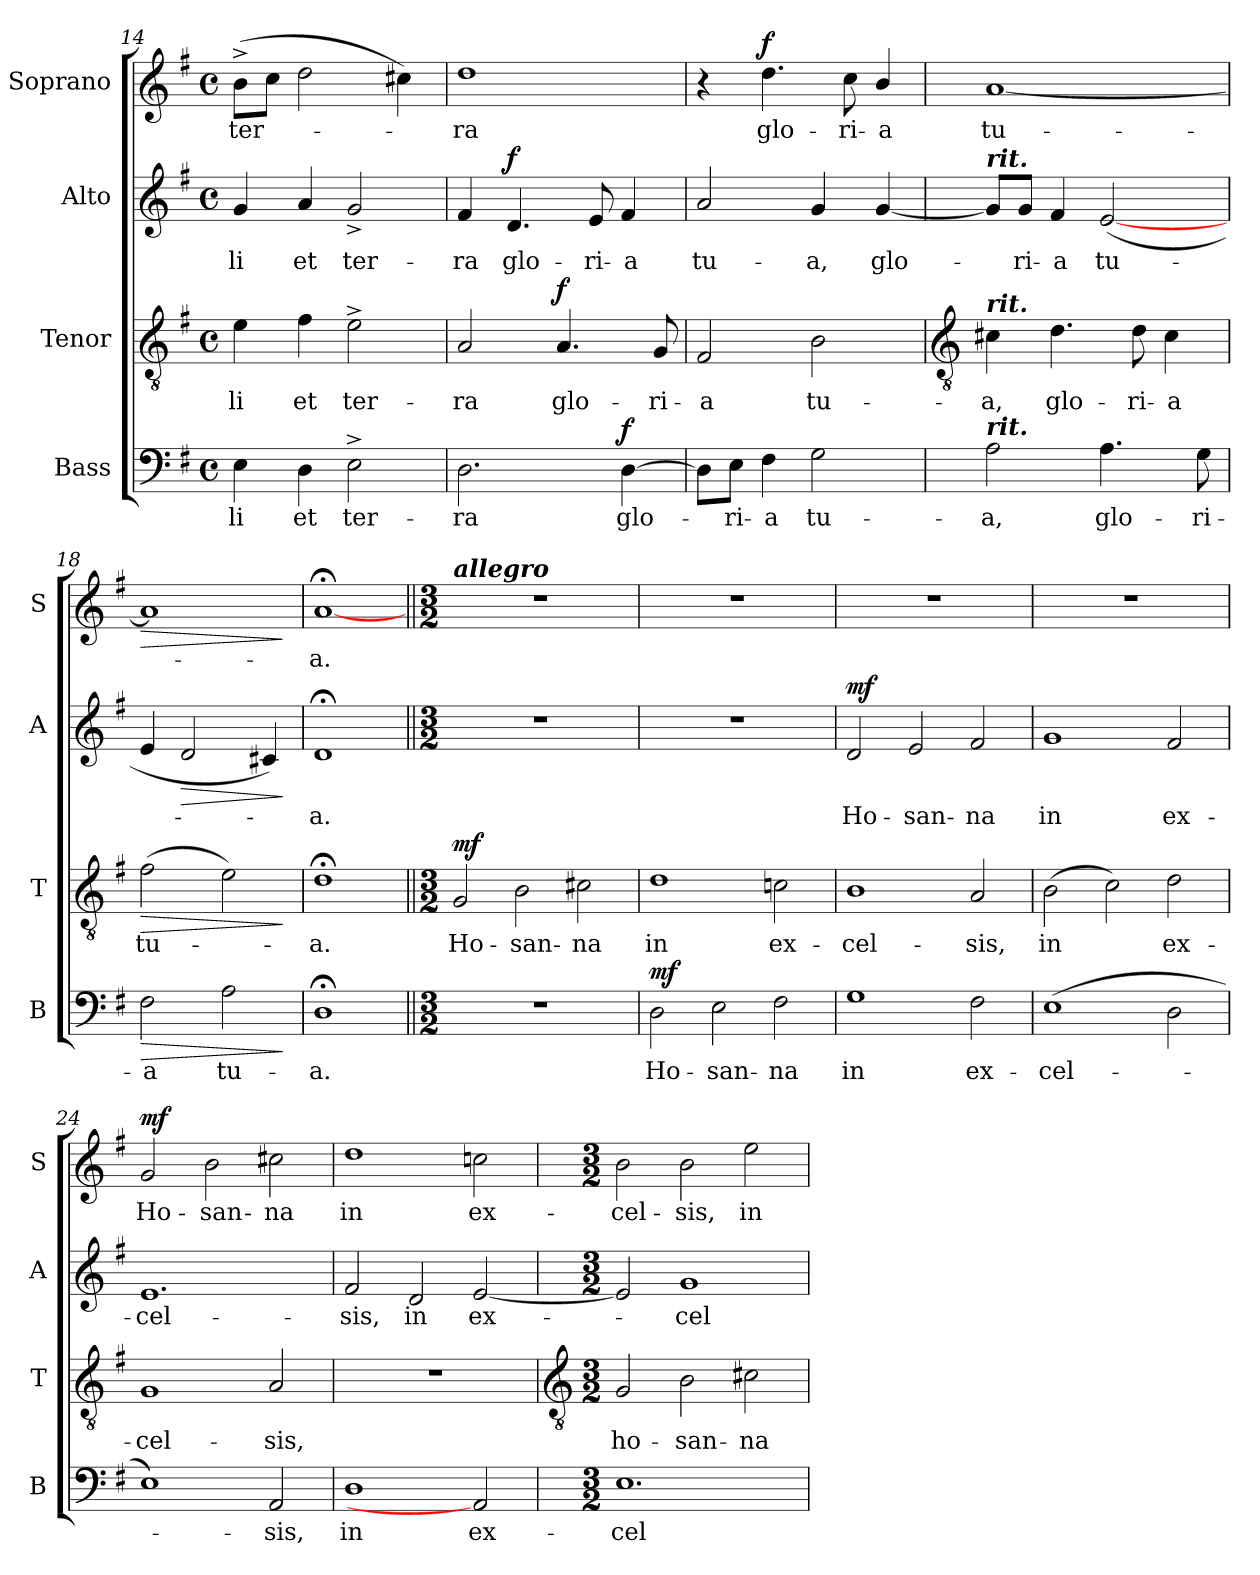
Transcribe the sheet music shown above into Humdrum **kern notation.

**kern	**text	**dynam	**kern	**text	**dynam	**kern	**text	**dynam	**kern	**text	**dynam
*part4	*part4	*part4	*part3	*part3	*part3	*part2	*part2	*part2	*part1	*part1	*part1
*staff4	*staff4	*staff4	*staff3	*staff3	*staff3	*staff2	*staff2	*staff2	*staff1	*staff1	*staff1
*I"Bass	*	*	*I"Tenor	*	*	*I"Alto	*	*	*I"Soprano	*	*
*I'B	*	*	*I'T	*	*	*I'A	*	*	*I'S	*	*
*clefF4	*	*	*clefGv2	*	*	*clefG2	*	*	*clefG2	*	*
*k[f#]	*	*	*k[f#]	*	*	*k[f#]	*	*	*k[f#]	*	*
*G:	*	*	*G:	*	*	*G:	*	*	*G:	*	*
*M4/4	*	*	*M4/4	*	*	*M4/4	*	*	*M4/4	*	*
*met(c)	*	*	*met(c)	*	*	*met(c)	*	*	*met(c)	*	*
=14	=14	=14	=14	=14	=14	=14	=14	=14	=14	=14	=14
!	!LO:LY:b	!	!	!LO:LY:b	!	!	!LO:LY:b	!	!	!LO:LY:b	!
4E	-li	.	4e	-li	.	4g	-li	.	(>8b^\L	ter-	.
.	.	.	.	.	.	.	.	.	8cc\J	.	.
!	!LO:LY:b	!	!	!LO:LY:b	!	!	!LO:LY:b	!	!	!	!
4D	et	.	4f#	et	.	4a	et	.	2dd\	.	.
!	!LO:LY:b	!	!	!LO:LY:b	!	!	!LO:LY:b	!	!	!	!
2E^	ter-	.	2e^	ter-	.	2g^	ter-	.	.	.	.
.	.	.	.	.	.	.	.	.	4cc#X\)	.	.
=15	=15	=15	=15	=15	=15	=15	=15	=15	=15	=15	=15
!	!LO:LY:b	!	!	!LO:LY:b	!	!	!LO:LY:b	!	!	!LO:LY:b	!
2.D	-ra	.	2A	-ra	.	4f#	-ra	.	1dd	ra	.
!	!	!	!	!	!	!	!LO:LY:b	!LO:DY:b	!	!	!
.	.	.	.	.	.	4.d	glo-	f	.	.	.
!	!	!	!	!LO:LY:b	!LO:DY:b	!	!	!	!	!	!
.	.	.	4.A	glo-	f	.	.	.	.	.	.
!	!	!	!	!	!	!	!LO:LY:b	!	!	!	!
.	.	.	.	.	.	8e	-ri-	.	.	.	.
!	!LO:LY:b	!LO:DY:b	!	!	!	!	!LO:LY:b	!	!	!	!
[4D	glo-	f	.	.	.	4f#	-a	.	.	.	.
!	!	!	!	!LO:LY:b	!	!	!	!	!	!	!
.	.	.	8G	-ri-	.	.	.	.	.	.	.
=16	=16	=16	=16	=16	=16	=16	=16	=16	=16	=16	=16
!	!	!	!	!LO:LY:b	!	!	!LO:LY:b	!	!	!	!
8D\L]	.	.	2F#	-a	.	2a	tu-	.	4r	.	.
!	!LO:LY:b	!	!	!	!	!	!	!	!	!	!
8E\J	ri-	.	.	.	.	.	.	.	.	.	.
!	!LO:LY:b	!	!	!	!	!	!	!	!	!LO:LY:b	!LO:DY:b
4F#	-a	.	.	.	.	.	.	.	4.dd	glo-	f
!	!LO:LY:b	!	!	!LO:LY:b	!	!	!LO:LY:b	!	!	!	!
2G	tu-	.	2B	tu-	.	4g	-a,	.	.	.	.
!	!	!	!	!	!	!	!	!	!	!LO:LY:b	!
.	.	.	.	.	.	.	.	.	8cc	-ri-	.
!	!	!	!	!	!	!	!LO:LY:b	!	!	!LO:LY:b	!
.	.	.	.	.	.	[4g	glo-	.	4b/	-a	.
!!LO:LB:g=z
=17	=17	=17	=17	=17	=17	=17	=17	=17	=17	=17	=17
*	*	*	*clefGv2	*	*	*	*	*	*	*	*
!	!	!	!	!	!	!LO:TX:a:Bi:t=rit.	!	!	!	!	!
!	!	!	!LO:TX:a:Bi:t=rit.	!	!	!	!	!	!	!	!
!LO:TX:a:Bi:t=rit.	!	!	!	!	!	!	!	!	!	!	!
!	!LO:LY:b	!	!	!LO:LY:b	!	!	!	!	!	!LO:LY:b	!
2A	-a,	.	4c#X	-a,	.	8g/L]	.	.	[1a	tu-	.
!	!	!	!	!	!	!	!LO:LY:b	!	!	!	!
.	.	.	.	.	.	8g/J	ri-	.	.	.	.
!	!	!	!	!LO:LY:b	!	!	!LO:LY:b	!	!	!	!
.	.	.	4.d	glo-	.	4f#	-a	.	.	.	.
!	!LO:LY:b	!	!	!	!	!	!LO:LY:b	!	!	!	!
4.A	glo-	.	.	.	.	(<[2e	tu-	.	.	.	.
!	!	!	!	!LO:LY:b	!	!	!	!	!	!	!
.	.	.	8d	-ri-	.	.	.	.	.	.	.
!	!	!	!	!LO:LY:b	!	!	!	!	!	!	!
.	.	.	4c#	-a	.	.	.	.	.	.	.
!	!LO:LY:b	!	!	!	!	!	!	!	!	!	!
8G	-ri-	.	.	.	.	.	.	.	.	.	.
=18	=18	=18	=18	=18	=18	=18	=18	=18	=18	=18	=18
!	!LO:LY:b	!LO:HP:b	!	!LO:LY:b	!LO:HP:b	!	!	!	!	!	!LO:HP:b
2F#	-a	>	(>2f#	tu-	>	4e	.	.	1a]	.	>
!	!	!	!	!	!	!	!	!LO:HP:b	!	!	!
.	.	.	.	.	.	2d	.	>	.	.	.
!	!LO:LY:b	!	!	!	!	!	!	!	!	!	!
2A	tu-	.	2e)	.	.	.	.	.	.	.	.
.	.	.	.	.	.	4c#X)	.	.	.	.	.
.	.	]	.	.	]	.	.	]	.	.	]
=19	=19	=19	=19	=19	=19	=19	=19	=19	=19	=19	=19
!	!LO:LY:b	!	!	!LO:LY:b	!	!	!LO:LY:b	!	!	!LO:LY:b	!
1D;<	-a.	.	1d;<	a.	.	1d;<	a.	.	[1a;<	a.	.
=20||	=20||	=20||	=20||	=20||	=20||	=20||	=20||	=20||	=20||	=20||	=20||
*M3/2	*	*	*M3/2	*	*	*M3/2	*	*	*M3/2	*	*
*	*	*	*	*	*	*	*	*	*MM200	*	*
!	!	!	!	!	!	!	!	!	!LO:TX:a:Bi:t=allegro	!	!
!LO:N:vis=1	!	!	!	!LO:LY:b	!LO:DY:b	!LO:N:vis=1	!	!	!LO:N:vis=1	!	!
1.r	.	.	2G	Ho-	mf	1.r	.	.	1.r	.	.
!	!	!	!	!LO:LY:b	!	!	!	!	!	!	!
.	.	.	2B	-san-	.	.	.	.	.	.	.
!	!	!	!	!LO:LY:b	!	!	!	!	!	!	!
.	.	.	2c#X	-na	.	.	.	.	.	.	.
=21	=21	=21	=21	=21	=21	=21	=21	=21	=21	=21	=21
!	!LO:LY:b	!LO:DY:b	!	!LO:LY:b	!	!LO:N:vis=1	!	!	!LO:N:vis=1	!	!
2D	Ho-	mf	1d	in	.	1.r	.	.	1.r	.	.
!	!LO:LY:b	!	!	!	!	!	!	!	!	!	!
2E	-san-	.	.	.	.	.	.	.	.	.	.
!	!LO:LY:b	!	!	!LO:LY:b	!	!	!	!	!	!	!
2F#	-na	.	2cn	ex-	.	.	.	.	.	.	.
=22	=22	=22	=22	=22	=22	=22	=22	=22	=22	=22	=22
!	!LO:LY:b	!	!	!LO:LY:b	!	!	!LO:LY:b	!LO:DY:b	!LO:N:vis=1	!	!
1G	in	.	1B	-cel-	.	2d	Ho-	mf	1.r	.	.
!	!	!	!	!	!	!	!LO:LY:b	!	!	!	!
.	.	.	.	.	.	2e	-san-	.	.	.	.
!	!LO:LY:b	!	!	!LO:LY:b	!	!	!LO:LY:b	!	!	!	!
2F#	ex-	.	2A	-sis,	.	2f#	-na	.	.	.	.
=23	=23	=23	=23	=23	=23	=23	=23	=23	=23	=23	=23
!	!LO:LY:b	!	!	!LO:LY:b	!	!	!LO:LY:b	!	!LO:N:vis=1	!	!
(>1E	-cel-	.	(>2B	in	.	1g	in	.	1.r	.	.
.	.	.	2c)	.	.	.	.	.	.	.	.
!	!	!	!	!LO:LY:b	!	!	!LO:LY:b	!	!	!	!
2D	.	.	2d	ex-	.	2f#	ex-	.	.	.	.
=24	=24	=24	=24	=24	=24	=24	=24	=24	=24	=24	=24
!	!	!	!	!LO:LY:b	!	!	!LO:LY:b	!	!	!LO:LY:b	!LO:DY:b
1E)	.	.	1G	-cel-	.	1.e	-cel-	.	2g	Ho-	mf
!	!	!	!	!	!	!	!	!	!	!LO:LY:b	!
.	.	.	.	.	.	.	.	.	2b	-san-	.
!	!LO:LY:b	!	!	!LO:LY:b	!	!	!	!	!	!LO:LY:b	!
2AA	sis,	.	2A	-sis,	.	.	.	.	2cc#X	-na	.
=25	=25	=25	=25	=25	=25	=25	=25	=25	=25	=25	=25
!	!LO:LY:b	!	!LO:N:vis=1	!	!	!	!LO:LY:b	!	!	!LO:LY:b	!
1D	in	.	1.r	.	.	2f#	-sis,	.	1dd	in	.
!	!	!	!	!	!	!	!LO:LY:b	!	!	!	!
.	.	.	.	.	.	2d	in	.	.	.	.
!	!LO:LY:b	!	!	!	!	!	!LO:LY:b	!	!	!LO:LY:b	!
2AA]	ex-	.	.	.	.	[2e	ex-	.	2ccn	ex-	.
!!LO:LB:g=z
=26	=26	=26	=26	=26	=26	=26	=26	=26	=26	=26	=26
*	*	*	*clefGv2	*	*	*	*	*	*	*	*
*M3/2	*	*	*M3/2	*	*	*M3/2	*	*	*M3/2	*	*
!	!LO:LY:b	!	!	!LO:LY:b	!	!	!	!	!	!LO:LY:b	!
1.E	-cel-	.	2G	ho-	.	2e]	.	.	2b	-cel-	.
!	!	!	!	!LO:LY:b	!	!	!LO:LY:b	!	!	!LO:LY:b	!
.	.	.	2B	-san-	.	1g	cel-	.	2b	-sis,	.
!	!	!	!	!LO:LY:b	!	!	!	!	!	!LO:LY:b	!
.	.	.	2c#X	-na	.	.	.	.	2ee	in	.
=	=	=	=	=	=	=	=	=	=	=	=
*-	*-	*-	*-	*-	*-	*-	*-	*-	*-	*-	*-
